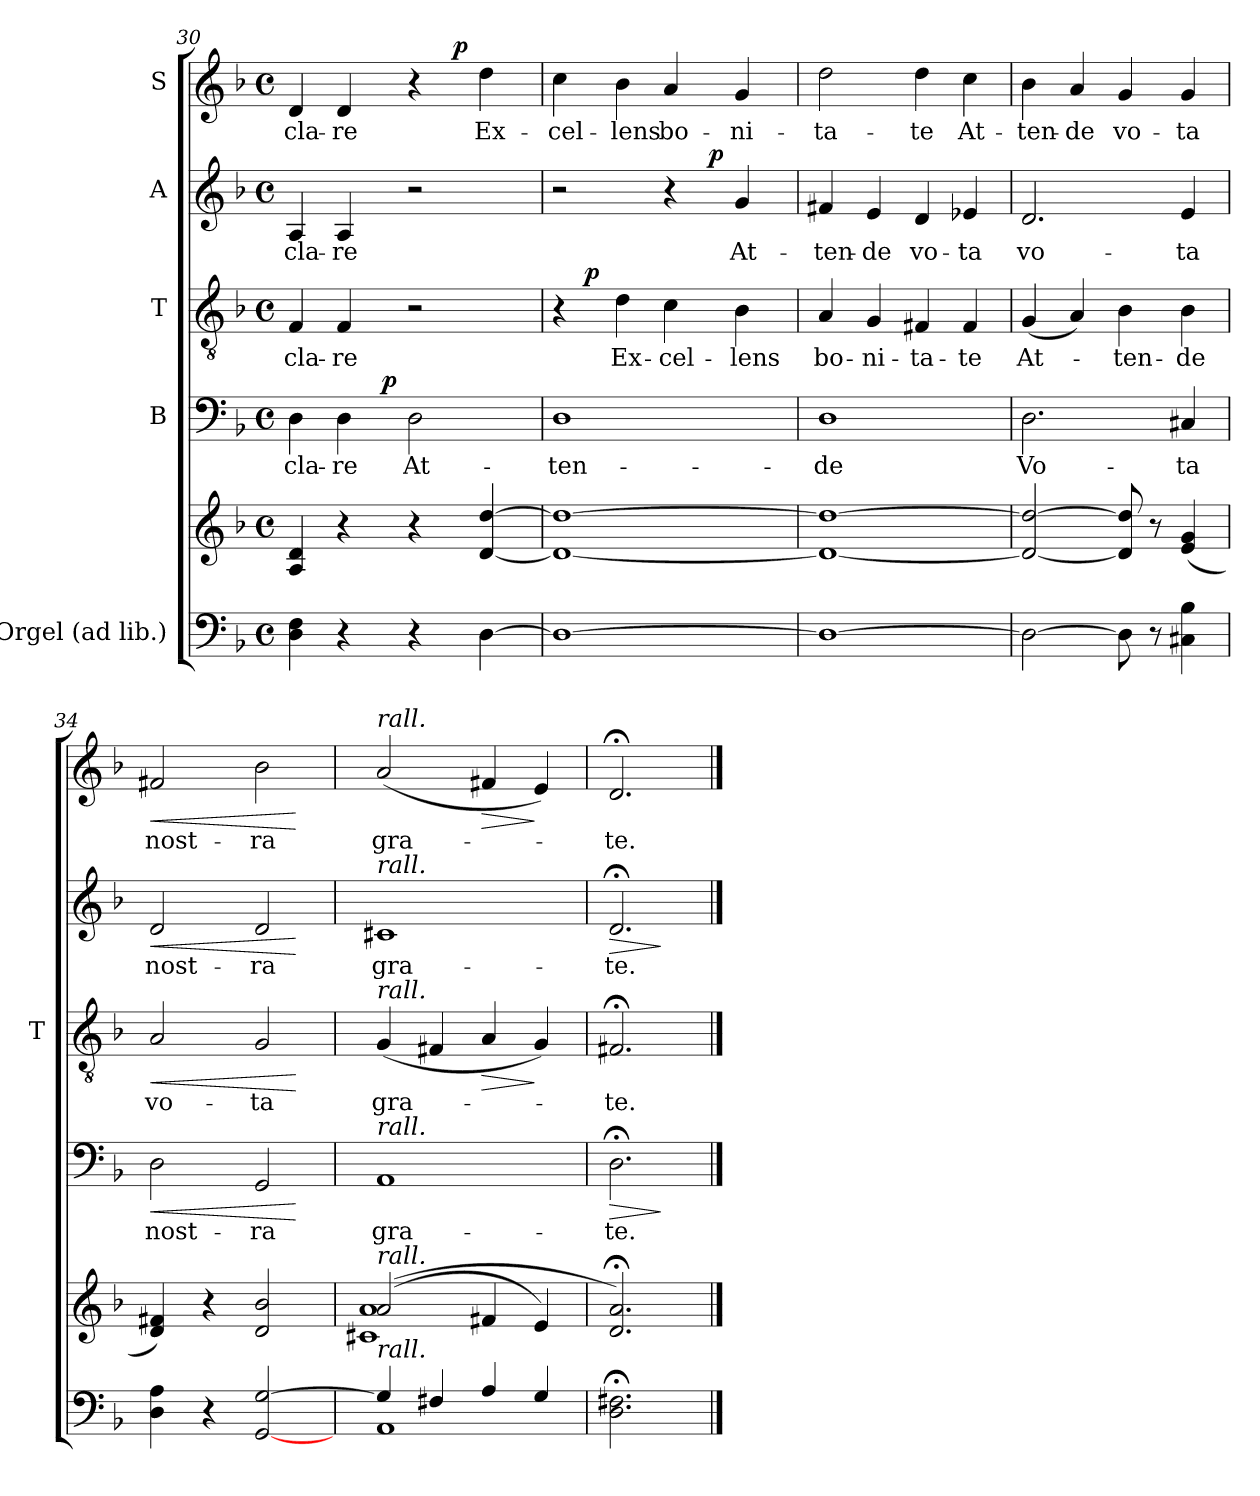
**kern	**kern	**kern	**text	**dynam	**kern	**text	**dynam	**kern	**text	**dynam	**kern	**text	**dynam
*part5	*part5	*part4	*part4	*part4	*part3	*part3	*part3	*part2	*part2	*part2	*part1	*part1	*part1
*staff6	*staff5	*staff4	*staff4	*staff4	*staff3	*staff3	*staff3	*staff2	*staff2	*staff2	*staff1	*staff1	*staff1
*I"Orgel (ad lib.)	*	*I"B	*	*	*I"T	*	*	*I"A	*	*	*I"S	*	*
*	*	*	*	*	*I'T	*	*	*	*	*	*	*	*
!!LO:LB:g=z
*clefF4	*clefG2	*clefF4	*	*	*clefGv2	*	*	*clefG2	*	*	*clefG2	*	*
*k[b-]	*k[b-]	*k[b-]	*	*	*k[b-]	*	*	*k[b-]	*	*	*k[b-]	*	*
*d:	*d:	*d:	*	*	*d:	*	*	*d:	*	*	*d:	*	*
*M4/4	*M4/4	*M4/4	*	*	*M4/4	*	*	*M4/4	*	*	*M4/4	*	*
*met(c)	*met(c)	*met(c)	*	*	*met(c)	*	*	*met(c)	*	*	*met(c)	*	*
=30	=30	=30	=30	=30	=30	=30	=30	=30	=30	=30	=30	=30	=30
*	*	*^	*	*	*	*	*	*	*	*	*^	*	*
4D\ 4F\	4A/ 4d/	4D\	4ryy	-cla-	.	4F/	-cla-	.	4A/	-cla-	.	4d/	2ryy	-cla-	.
4r	4r	4D\	8ryy	-re	.	4F/	-re	.	4A/	-re	.	4d/	.	-re	.
.	.	.	32ryy	.	.	.	.	.	.	.	.	.	.	.	.
!	!	!	!	!	!LO:DY:a	!	!	!	!	!	!	!	!	!	!
.	.	.	2ryy	.	p	.	.	.	.	.	.	.	.	.	.
4r	4r	2D\	.	At-	.	2r	.	.	2r	.	.	4r	8ryy	.	.
.	.	.	.	.	.	.	.	.	.	.	.	.	32ryy	.	.
!	!	!	!	!	!	!	!	!	!	!	!	!	!	!	!LO:DY:a
.	.	.	.	.	.	.	.	.	.	.	.	.	4ryy	.	p
[4D\	[4d/ [4dd/	.	.	.	.	.	.	.	.	.	.	4dd\	.	Ex-	.
.	.	.	16.ryy	.	.	.	.	.	.	.	.	.	16.ryy	.	.
*	*	*v	*v	*	*	*	*	*	*	*	*	*v	*v	*	*
=31	=31	=31	=31	=31	=31	=31	=31	=31	=31	=31	=31	=31	=31
*	*	*	*	*	*^	*	*	*^	*	*	*	*	*
1D_	1d_ 1dd_	1D	-ten-	.	4r	8ryy	.	.	2r	2ryy	.	.	4cc\	-cel-	.
!	!	!	!	!	!	!	!	!LO:DY:a	!	!	!	!	!	!	!
.	.	.	.	.	.	2..ryy	.	p	.	.	.	.	.	.	.
.	.	.	.	.	4d\	.	Ex-	.	.	.	.	.	4b-\	-lens	.
.	.	.	.	.	4c\	.	-cel-	.	4r	8ryy	.	.	4a/	bo-	.
.	.	.	.	.	.	.	.	.	.	32ryy	.	.	.	.	.
!	!	!	!	!	!	!	!	!	!	!	!	!LO:DY:a	!	!	!
.	.	.	.	.	.	.	.	.	.	4ryy	.	p	.	.	.
.	.	.	.	.	4B-\	.	-lens	.	4g/	.	At-	.	4g/	-ni-	.
.	.	.	.	.	.	.	.	.	.	16.ryy	.	.	.	.	.
*	*	*	*	*	*v	*v	*	*	*	*	*	*	*	*	*
*	*	*	*	*	*	*	*	*v	*v	*	*	*	*	*
=32	=32	=32	=32	=32	=32	=32	=32	=32	=32	=32	=32	=32	=32
1D_	1d_ 1dd_	1D	-de	.	4A/	bo-	.	4f#X/	-ten-	.	2dd\	-ta-	.
.	.	.	.	.	4G/	-ni-	.	4e/	-de	.	.	.	.
.	.	.	.	.	4F#X/	-ta-	.	4d/	vo-	.	4dd\	-te	.
.	.	.	.	.	4F#/	-te	.	4e-X/	-ta	.	4cc\	At-	.
=33	=33	=33	=33	=33	=33	=33	=33	=33	=33	=33	=33	=33	=33
2D\_	2d/_ 2dd/_	2.D\	Vo-	.	(4G/	At-	.	2.d/	vo-	.	4b-\	-ten-	.
.	.	.	.	.	4A/)	.	.	.	.	.	4a/	-de	.
8D\]	8d/] 8dd/]	.	.	.	4B-\	-ten-	.	.	.	.	4g/	vo-	.
8r	8r	.	.	.	.	.	.	.	.	.	.	.	.
4C#X\ 4B-\	(4e/ 4g/	4C#X/	-ta	.	4B-\	-de	.	4e/	-ta	.	4g/	-ta	.
=34	=34	=34	=34	=34	=34	=34	=34	=34	=34	=34	=34	=34	=34
!	!	!	!	!LO:HP:b	!	!	!LO:HP:b	!	!	!LO:HP:b	!	!	!LO:HP:b
4D\ 4A\	4d/ 4f#X/)	2D\	nost-	<	2A/	vo-	<	2d/	nost-	<	2f#X/	nost-	<
4r	4r	.	.	.	.	.	.	.	.	.	.	.	.
[2GG/ [2G/	2d/ 2b-/	2GG/	-ra	.	2G/	-ta	.	2d/	-ra	.	2b-\	-ra	.
.	.	.	.	[	.	.	[	.	.	[	.	.	[
=35	=35	=35	=35	=35	=35	=35	=35	=35	=35	=35	=35	=35	=35
*^	*^	*	*	*	*	*	*	*	*	*	*	*	*
!	!	!	!	!	!	!	!	!	!	!	!	!	!LO:TX:a:i:t=rall.	!	!
!	!	!	!	!	!	!	!	!	!	!LO:TX:a:i:t=rall.	!	!	!	!	!
!	!	!	!	!	!	!	!LO:TX:a:i:t=rall.	!	!	!	!	!	!	!	!
!	!	!	!	!LO:TX:a:i:t=rall.	!	!	!	!	!	!	!	!	!	!	!
!	!	!LO:TX:a:i:t=rall.	!	!	!	!	!	!	!	!	!	!	!	!	!
!LO:TX:a:i:t=rall.	!	!	!	!	!	!	!	!	!	!	!	!	!	!	!
4G/]	1AA	((2a/	1c#X 1a	1AA	gra-	.	(4G/	gra-	.	1c#X	gra-	.	(2a/	gra-	.
4F#X/	.	.	.	.	.	.	4F#X/	.	.	.	.	.	.	.	.
!	!	!	!	!	!	!	!	!	!LO:HP:b	!	!	!	!	!	!LO:HP:b
4A/	.	4f#X/	.	.	.	.	4A/	.	>	.	.	.	4f#X/	.	>
4G/	.	4e/)	.	.	.	.	4G/)	.	]	.	.	.	4e/)	.	]
*v	*v	*	*	*	*	*	*	*	*	*	*	*	*	*	*
*	*v	*v	*	*	*	*	*	*	*	*	*	*	*	*
=36	=36	=36	=36	=36	=36	=36	=36	=36	=36	=36	=36	=36	=36
!	!	!	!	!LO:HP:b	!	!	!	!	!	!LO:HP:b	!	!	!
2.D\;< 2.F#X\;<	2.d/;< 2.a/;<)	2.D;<\	-te.	>	2.F#X;</	-te.	.	2.d;</	-te.	>	2.d;</	-te.	.
.	.	.	.	]	.	.	.	.	.	]	.	.	.
==	==	==	==	==	==	==	==	==	==	==	==	==	==
*-	*-	*-	*-	*-	*-	*-	*-	*-	*-	*-	*-	*-	*-
